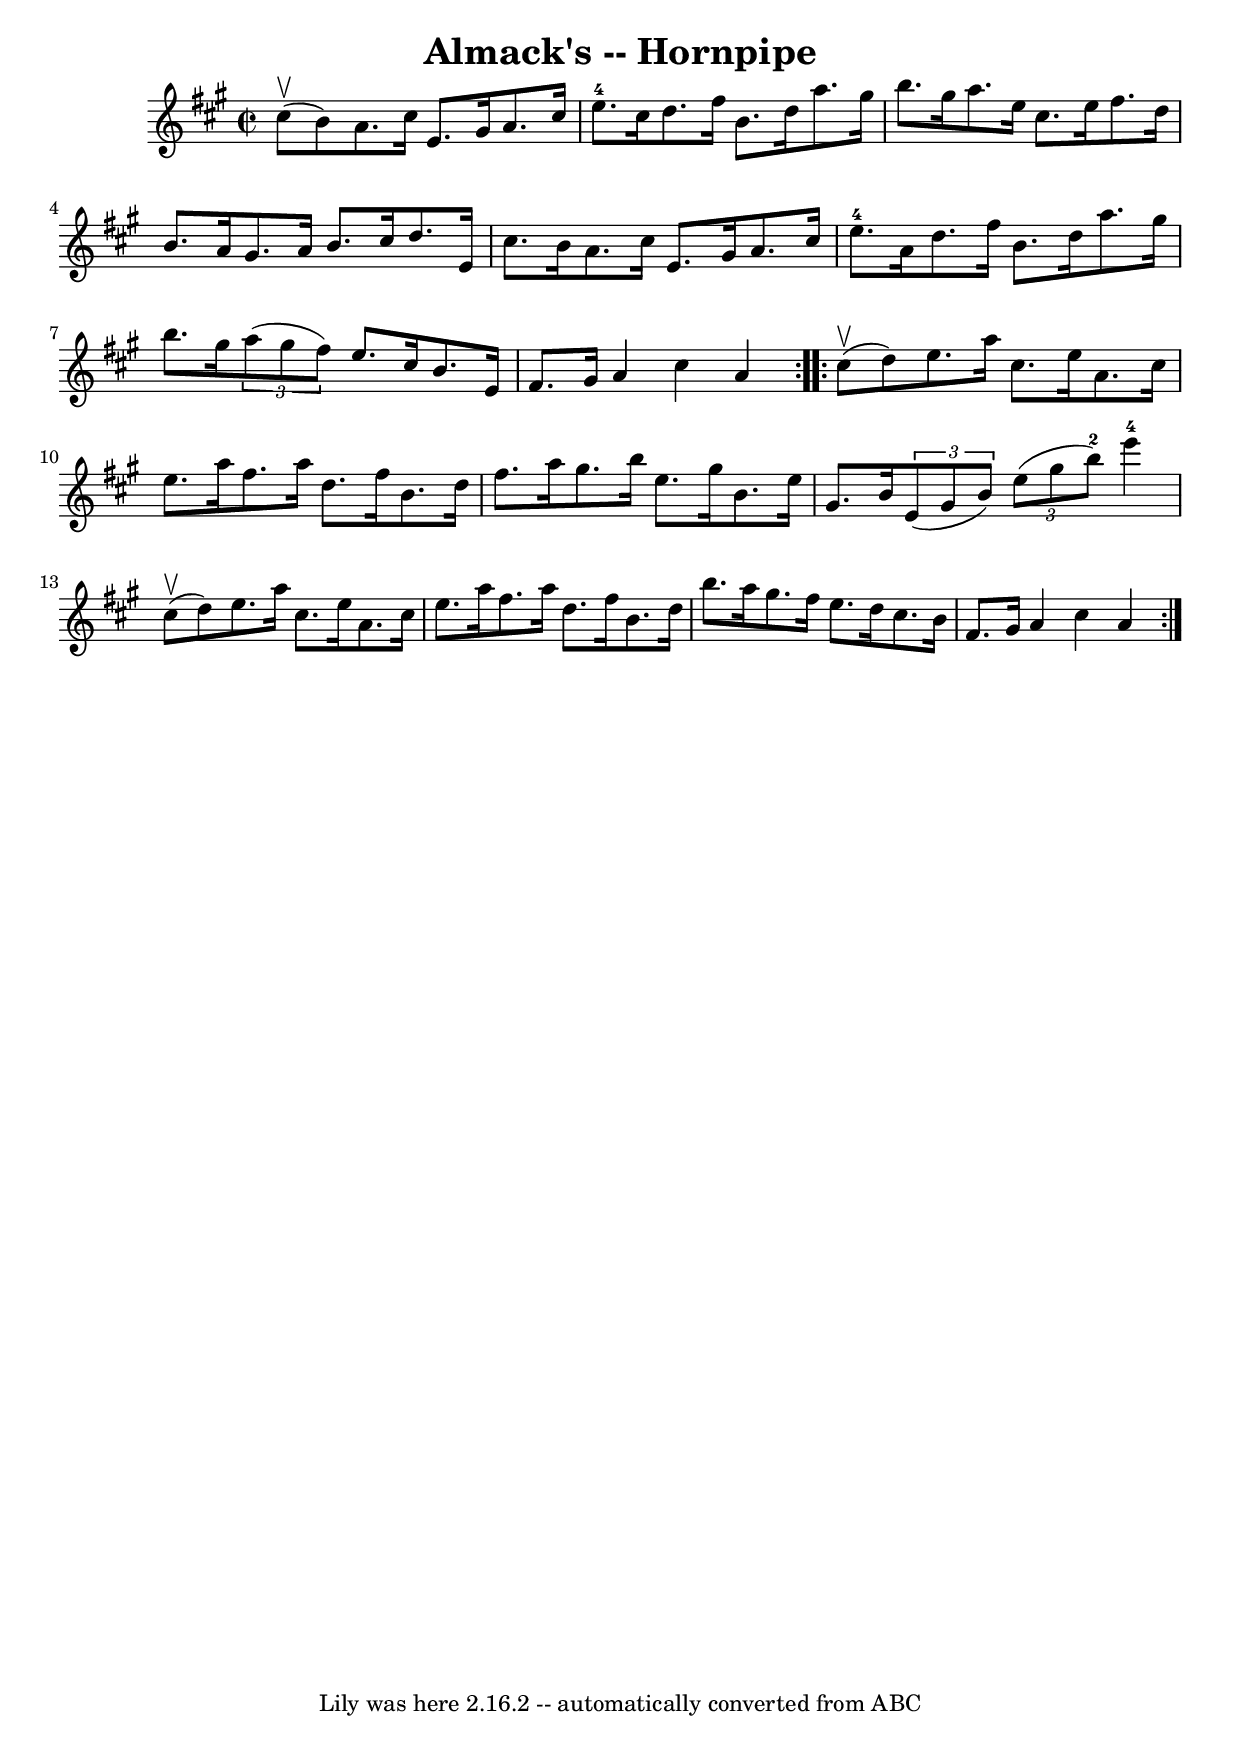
\version "2.16.2"
\include "Mammoth.ily"
\header {
  %% book = "Cole's 1000 Fiddle Tunes"
  crossRefNumber = "1"
  footnotes = ""
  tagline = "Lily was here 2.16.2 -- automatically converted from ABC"
  title = "Almack's -- Hornpipe"

}
voicedefault =  {



  \repeat volta 2 {

    \override Staff.TimeSignature #'style = #'C
    \time 2/2 
    \key a \major
    cis''8 (^\upbow b'8) |
    a'8.    
    cis''16 e'8. gis'16 a'8. cis''16 e''8.-4 cis''16  |
    
    d''8. fis''16 b'8. d''16 a''8. gis''16 b''8. gis''16  
    |
    a''8. e''16 cis''8. e''16 fis''8. d''16 b'8.    
    a'16  |
    gis'8. a'16 b'8. cis''16 d''8. e'16 cis''8.  
    b'16  |
    a'8. cis''16 e'8. gis'16 a'8. cis''16    
    e''8.-4 a'16  |
    d''8. fis''16 b'8. d''16 a''8.    
    gis''16 b''8. gis''16  |
    \times 2/3 { a''8 (gis''8    
		 fis''8) 
	       } e''8. cis''16 b'8. e'16 fis'8. gis'16  |
    
    a'4 cis''4 a'4  
  }     
  \repeat volta 2 {
    cis''8 (^\upbow d''8) 
    |
    e''8. a''16 cis''8. e''16 a'8. cis''16 e''8.    
    a''16  |
    fis''8. a''16 d''8. fis''16 b'8. d''16    
    fis''8. a''16  |
    gis''8. b''16 e''8. gis''16 b'8.    
    e''16 gis'8. b'16  |
    \times 2/3 { e'8 (gis'8 b'8) 
	       }   
    \times 2/3 { e''8 (gis''8 b''8-2) 
	       } e'''4-4 cis''8 
    (^\upbow d''8) |
    e''8. a''16 cis''8. e''16 a'8.    
    cis''16 e''8. a''16  |
    fis''8. a''16 d''8. fis''16    
    b'8. d''16 b''8. a''16  |
    gis''8. fis''16 e''8.    
    d''16 cis''8. b'16 fis'8. gis'16  |
    a'4 cis''4 a'4  

  }   

}

\score{
  <<

    \context Staff="default"
    {
      \voicedefault 
      
    }

  >>
  \layout {
    
  }
  \midi {
  }

}
